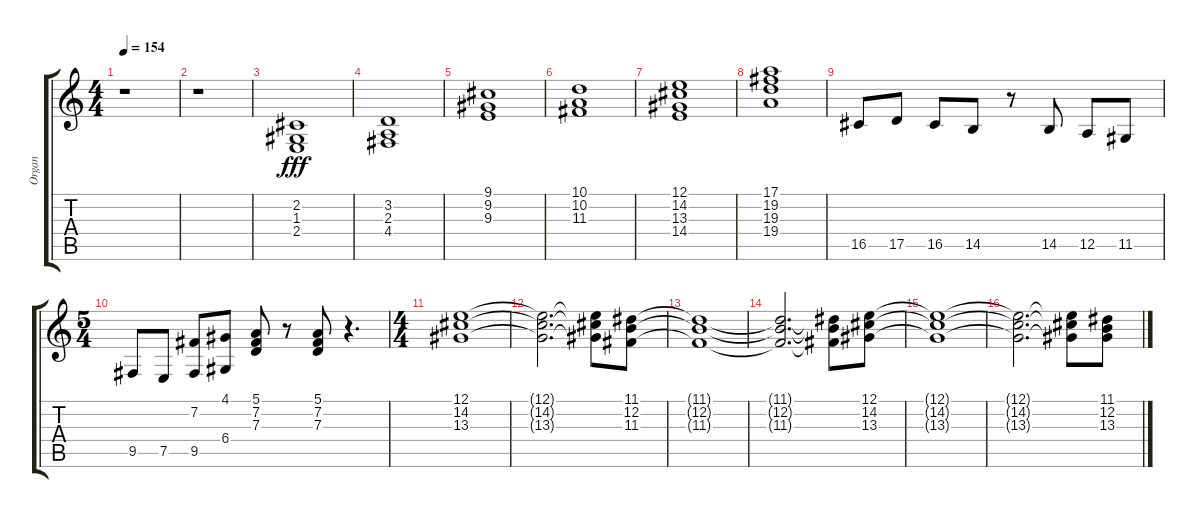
\track ("Organ" "Organ") {instrument churchorgan}
\staff {score tabs}
\tuning (E4 B3 G3 D3 A2 E2) {hide}
\ts (4 4)
\tempo 154
\clef g2
\ks c
r.1{dy fff} |
r.1 |
(2.2 1.3 2.4).1{volume 14} |
(3.2 2.3 4.4).1 |
(9.1 9.2 9.3).1 |
(10.1 10.2 11.3).1 |
(12.1 14.2 13.3 14.4).1 |
(17.1 19.2 19.3 19.4).1 |
16.5.8 17.5.8 16.5.8 14.5.8 r.8 14.5.8 12.5.8 11.5.8 |
\ts (5 4)
9.5.8 7.5.8 (7.2 9.5).8 (4.1 6.4).8 (5.1 7.2 7.3).8 r.8 (5.1 7.2 7.3).8 r.4{d} |
\ts (4 4)
(12.1 14.2 13.3).1 |
(12.1{t} 14.2{t} 13.3{t}).2{d} (12.1{t} 14.2{t} 13.3{t}).8 (11.1 12.2 11.3).8 |
(11.1{t} 12.2{t} 11.3{t}).1 |
(11.1{t} 12.2{t} 11.3{t}).2{d} (11.1{t} 12.2{t} 11.3{t}).8 (12.1 14.2 13.3).8 |
(12.1{t} 14.2{t} 13.3{t}).1 |
(12.1{t} 14.2{t} 13.3{t}).2{d} (12.1{t} 14.2{t} 13.3{t}).8 (11.1 12.2 13.3).8
